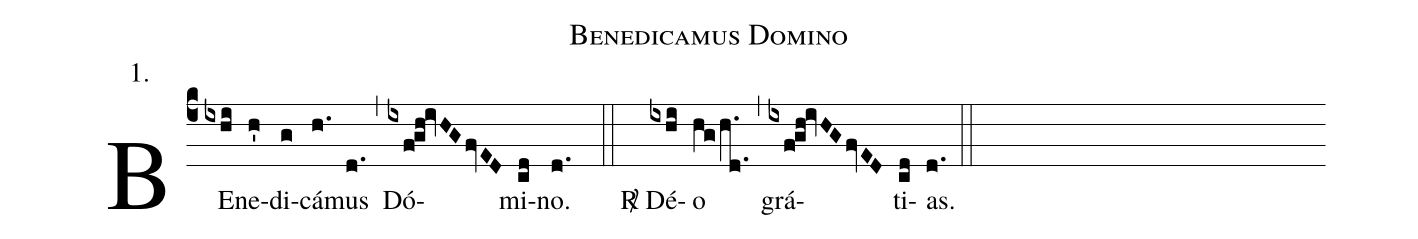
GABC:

name: Benedicamus Domino;
office-part: end;
mode: 1;
annotation: 1.;
def-m1:\ifx\breakbeforeresp\undefined\else;
def-m2:\fi;
%%
% The syntax in this part is called gabc. Please refer to http://home.gna.org/gregorio/gabc/#basis

BE(c4ixhi)ne(h')di(g)cá(h.)mus(d.) (,) Dó(ixf!gh!ivHGfvED)mi(cd)no.~~~~~~(d.) (::[em1]Z[em2])
<sp>R/</sp>~Dé(ixhi)o(hg/h.d.) (,) grá(ixf!gh!ivHGfvED)ti(cd)as.(d.) (::)
